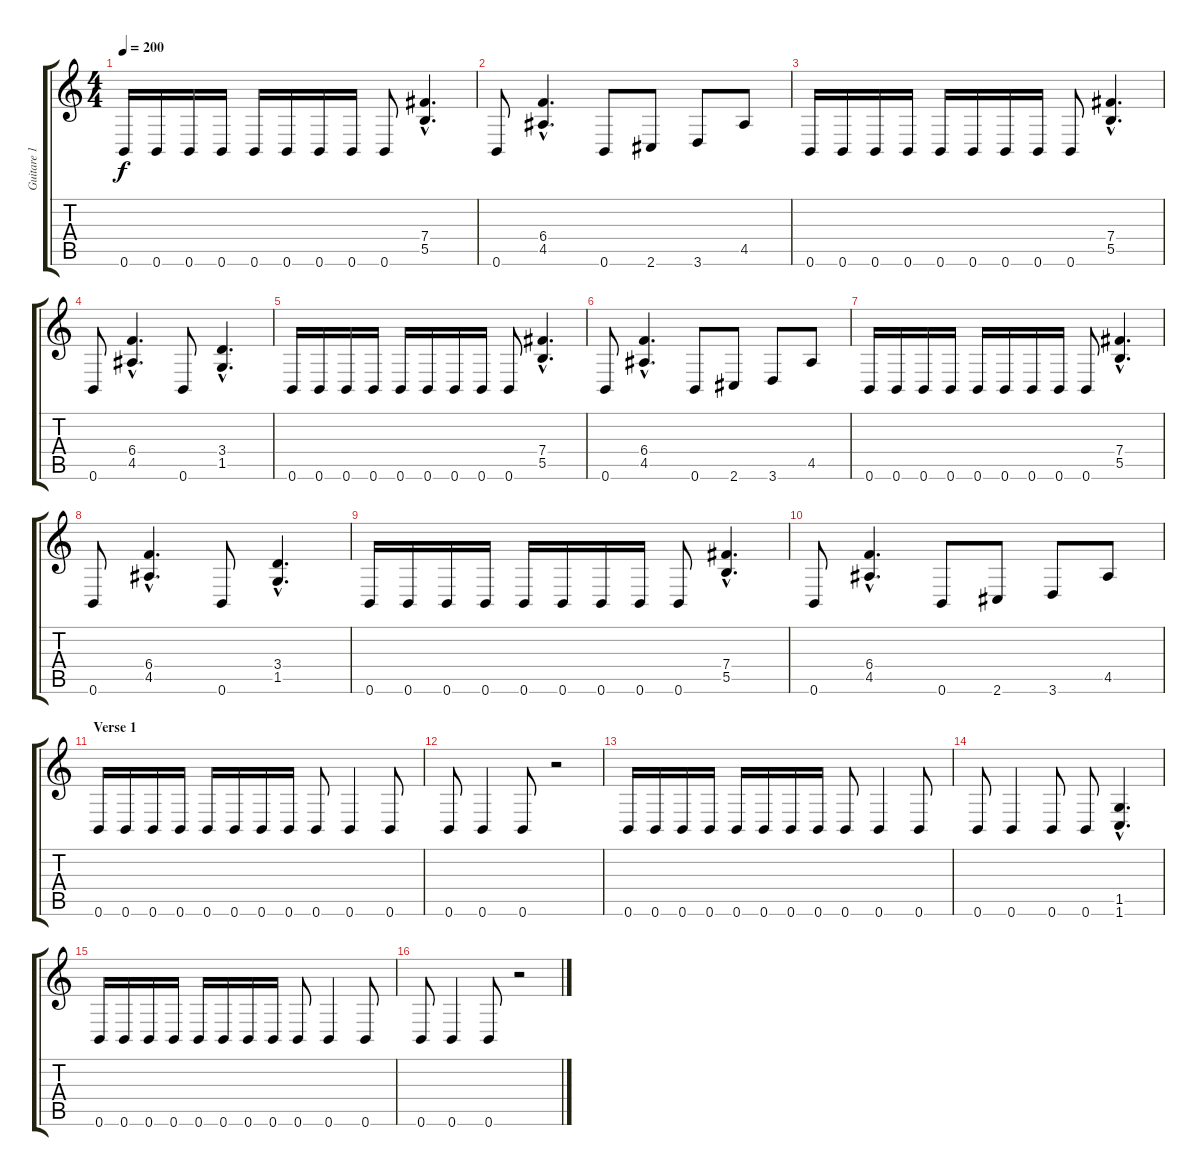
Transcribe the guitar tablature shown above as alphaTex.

\track ("Guitare 1" "Guitare 1") {instrument distortionguitar}
\staff {score tabs}
\tuning (Db4 Ab3 E3 B2 Gb2 B1) {hide}
\ts (4 4)
\tempo 200
\clef g2
\ks c
0.6.16{dy f} 0.6.16 0.6.16 0.6.16 0.6.16 0.6.16 0.6.16 0.6.16 0.6.8 (7.4{hac} 5.5{hac}).4{d} |
0.6.8 (6.4{hac} 4.5{hac}).4{d} 0.6.8 2.6.8 3.6.8 4.5.8 |
0.6.16 0.6.16 0.6.16 0.6.16 0.6.16 0.6.16 0.6.16 0.6.16 0.6.8 (7.4{hac} 5.5{hac}).4{d} |
0.6.8 (6.4{hac} 4.5{hac}).4{d} 0.6.8 (3.4{hac} 1.5{hac}).4{d} |
0.6.16 0.6.16 0.6.16 0.6.16 0.6.16 0.6.16 0.6.16 0.6.16 0.6.8 (7.4{hac} 5.5{hac}).4{d} |
0.6.8 (6.4{hac} 4.5{hac}).4{d} 0.6.8 2.6.8 3.6.8 4.5.8 |
0.6.16 0.6.16 0.6.16 0.6.16 0.6.16 0.6.16 0.6.16 0.6.16 0.6.8 (7.4{hac} 5.5{hac}).4{d} |
0.6.8 (6.4{hac} 4.5{hac}).4{d} 0.6.8 (3.4{hac} 1.5{hac}).4{d} |
0.6.16 0.6.16 0.6.16 0.6.16 0.6.16 0.6.16 0.6.16 0.6.16 0.6.8 (7.4{hac} 5.5{hac}).4{d} |
0.6.8 (6.4{hac} 4.5{hac}).4{d} 0.6.8 2.6.8 3.6.8 4.5.8 |
\section ("" "Verse 1")
0.6.16 0.6.16 0.6.16 0.6.16 0.6.16 0.6.16 0.6.16 0.6.16 0.6.8 0.6.4 0.6.8 |
0.6.8 0.6.4 0.6.8 r.2 |
0.6.16 0.6.16 0.6.16 0.6.16 0.6.16 0.6.16 0.6.16 0.6.16 0.6.8 0.6.4 0.6.8 |
0.6.8 0.6.4 0.6.8 0.6.8 (1.5{hac} 1.6{hac}).4{d} |
0.6.16 0.6.16 0.6.16 0.6.16 0.6.16 0.6.16 0.6.16 0.6.16 0.6.8 0.6.4 0.6.8 |
0.6.8 0.6.4 0.6.8 r.2
